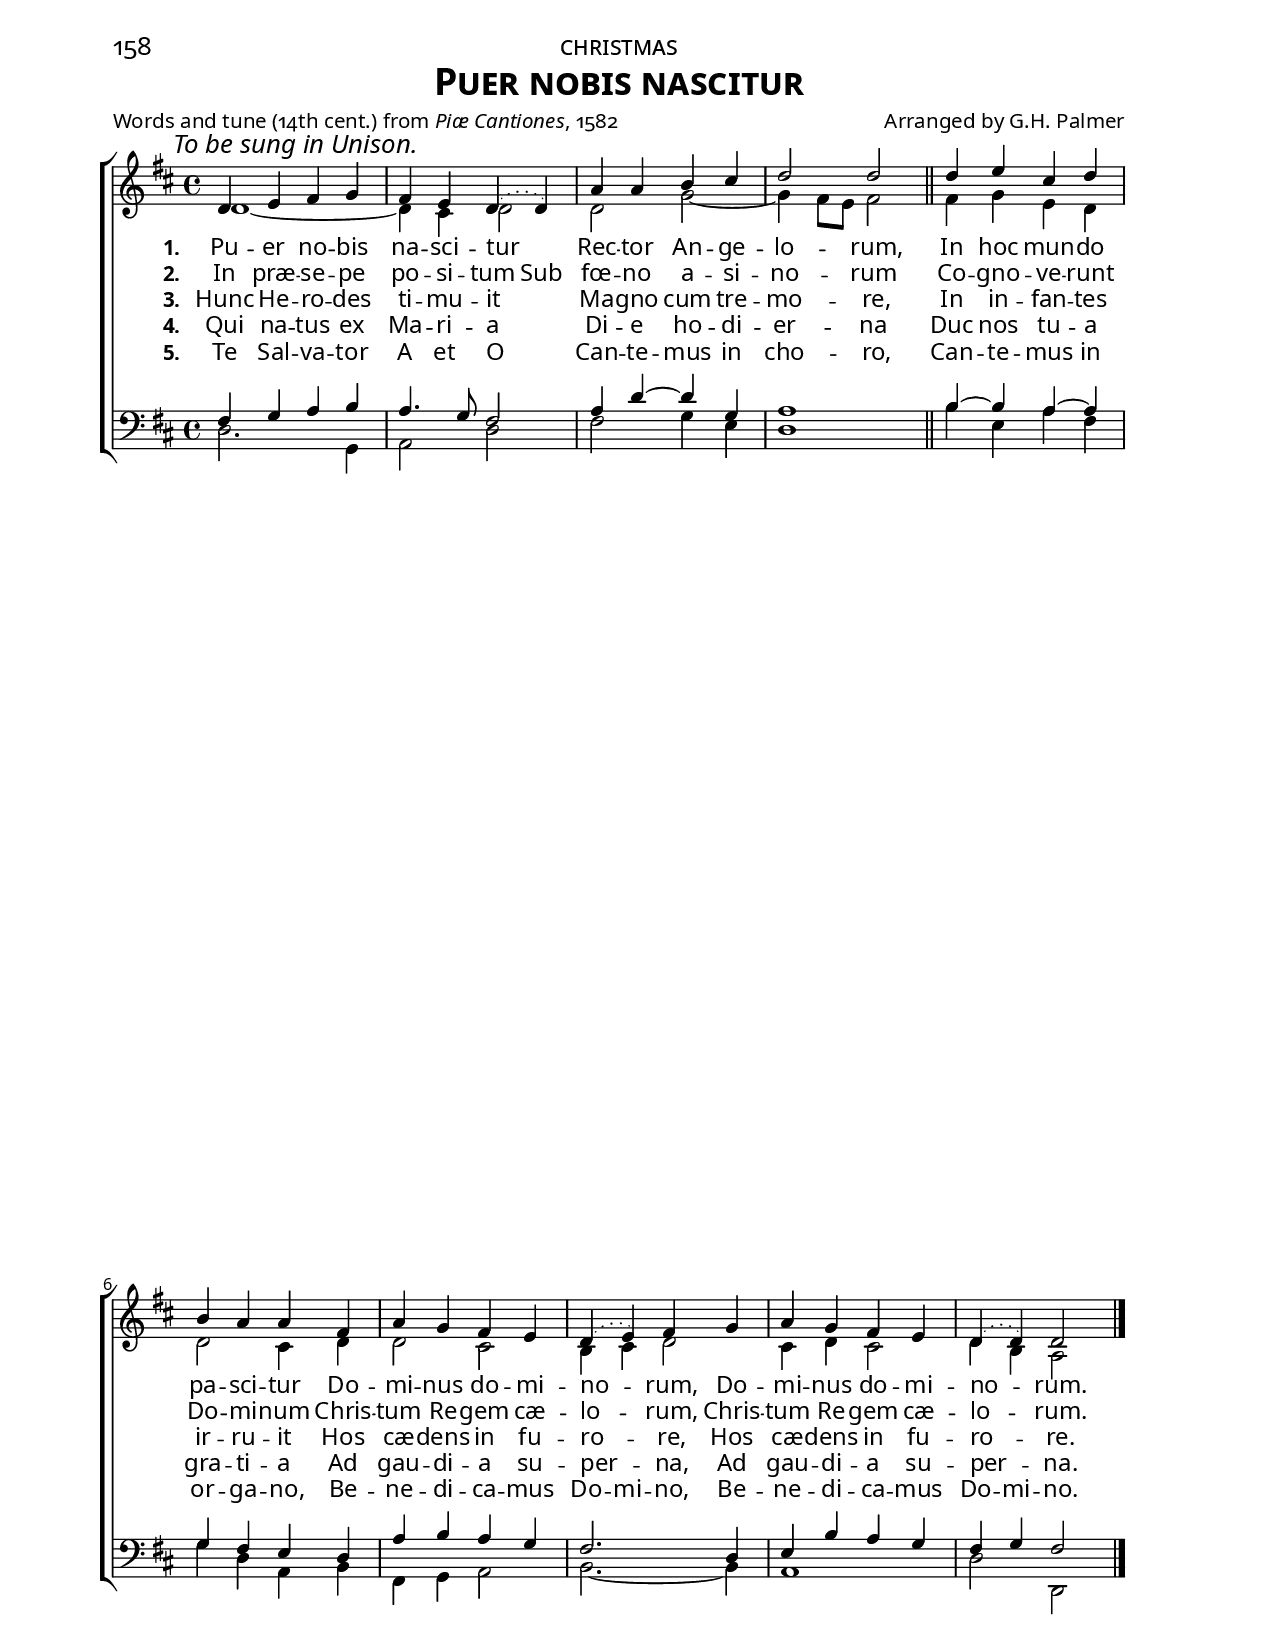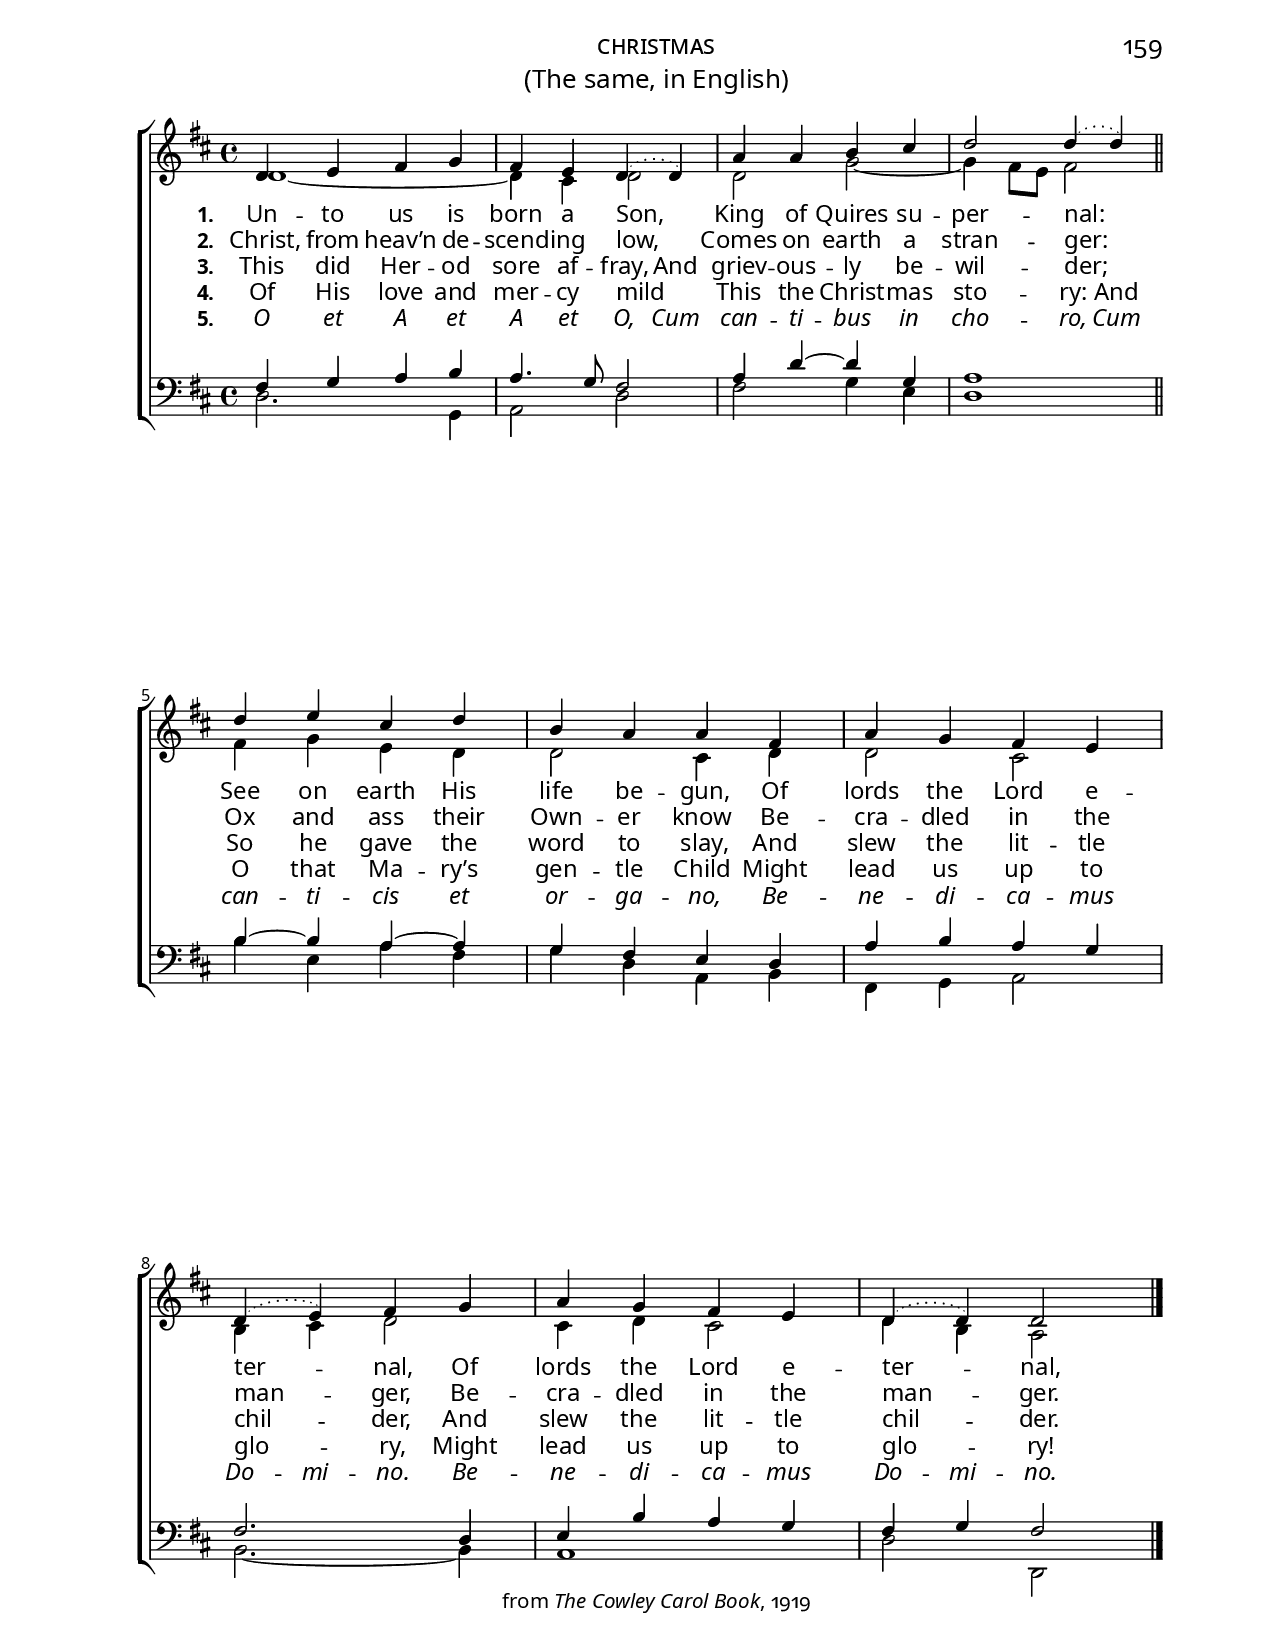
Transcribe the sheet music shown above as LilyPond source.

\version "2.14.2"
\include "util.ly"
\paper {
  print-all-headers = ##t
  paper-height = 11\in
  paper-width = 8.5\in
  indent = 0\in
  %system-system-spacing = #'((basic-distance . 10) (padding . 0))
  system-system-spacing =
    #'((basic-distance . 0)
       (minimum-distance . 0)
       (padding . -10)
       (stretchability . 100))
  score-markup-spacing =
    #'((basic-distance . 0)
       (minimum-distance . 0)
       (padding . 0)
       (stretchability . 75))
  markup-system-spacing = 
    #'((basic-distance . 0)
       (minimum-distance . 0)
       (padding . 0)
       (stretchability . 0))
  last-bottom-spacing = 
    #'((basic-distance . 0)
       (minimum-distance . 0)
       (padding . -0.5)
       (stretchability . 0))
  ragged-last-bottom = ##f
  ragged-bottom = ##f
  two-sided = ##t
  inner-margin = 1\in
  outer-margin = 0.75\in
  top-margin = 0.26\in
  bottom-margin = 0.25\in
  first-page-number = #158
  print-first-page-number = ##t
  headerLine = \markup{\override #'(font-name . "Garamond Premier Pro") \smallCapsOldStyle"christmas"}
  oddHeaderMarkup = \markup\fill-line{
     \override #'(font-name . "Garamond Premier Pro")\abs-fontsize #12.5
     \combine 
        \fill-line{"" \on-the-fly #print-page-number-check-first
        \oldStylePageNum""
        }
        \fill-line{\headerLine}
  }
  evenHeaderMarkup = \markup {
     \override #'(font-name . "Garamond Premier Pro")\abs-fontsize #12.5
     \combine
        \on-the-fly #print-page-number-check-first
        \oldStylePageNum""
        \fill-line{\headerLine}
  }
}
#(set-global-staff-size 18) \paper{ #(define fonts (make-pango-font-tree "Garamond Premier Pro" "Garamond Premier Pro" "Garamond Premier Pro" (/ 18 20))) }
global = {
  \key d \major
  \time 4/4
  \autoBeamOff
  \override DynamicLineSpanner #'staff-padding = #0.0
  \override DynamicLineSpanner #'Y-extent = #'(-1 . 1)
}

sopMusic = \relative c' {
  \once \override Score.RehearsalMark #'self-alignment-X = #LEFT
  \mark \markup\italic"To be sung in Unison."
  d4 e fis g |
  fis e \slurDotted d4( d) |
  a'4 a b cis |
  d2 d2 \bar "||"
  d4 e cis d |
  
  b a a fis |
  a g fis e |
  d( e) fis g |
  a g fis e |
  d4( d) d2 \bar "|."
}
sopWords = \lyricmode {
  
}

altoMusic = \relative c' {
  d1~|
  d4 cis d2 |
  d g~ |
  g4 fis8[ e] fis2 \bar "||"
  fis4 g e d |
  
  d2 cis4 d |
  d2 cis |
  b4 cis d2 |
  cis4 d cis2 |
  d4 b a2 \bar "|."
}
altoWords = \lyricmode {
  \set stanza = #"1. "
  Pu -- er no -- bis na -- sci -- tur
  Rec -- tor An -- ge -- lo -- rum,
  In hoc mun -- do pa -- sci -- tur
  Do -- mi -- nus do -- mi -- no -- rum,
  Do -- mi -- nus do -- mi -- no -- rum.
}
altoWordsII = \lyricmode {
  \set stanza = #"2. "
  \set ignoreMelismata = ##t
  In præ -- se -- pe po -- si -- tum
  Sub fœ -- no
  \unset ignoreMelismata
  a -- si -- no -- rum
  Co -- gno -- ve -- runt Do -- mi -- num
  Chris -- tum Re -- gem cæ -- lo -- rum,
  Chris -- tum Re -- gem cæ -- lo -- rum.
}
altoWordsIII = \lyricmode {
  \set stanza = #"3. "
  Hunc He -- ro -- des ti -- mu -- it
  Ma -- gno cum tre -- mo -- re,
  In in -- fan -- tes ir -- ru -- it
  Hos cæ -- dens in fu -- ro -- re,
  Hos cæ -- dens in fu -- ro -- re.
}
altoWordsIV = \lyricmode {
  \set stanza = #"4. "
  Qui na -- tus ex Ma -- ri -- a
  Di -- e ho -- di -- er -- na
  Duc nos tu -- a gra -- ti -- a
  Ad gau -- di -- a su -- per -- na,
  Ad gau -- di -- a su -- per -- na.
}
altoWordsV = \lyricmode {
  \set stanza = #"5. "
  Te Sal -- va -- tor A et O
  Can -- te -- mus in cho -- ro,
  Can -- te -- mus in or -- ga -- no,
  \set ignoreMelismata = ##t
  Be -- ne -- di -- ca -- mus Do -- mi -- no,
  Be -- ne -- di -- ca -- mus Do -- mi -- no.
}
altoWordsVI = \lyricmode {
  \set stanza = #"6. "
  \set ignoreMelismata = ##t
}
tenorMusic = \relative c' {
  fis,4 g a b |
  a4. g8 fis2 |
  a4 d~ d g, |
  a1 \bar "||"
  b4~b a~ a |
  
  g fis e d |
  a' b a g |
  fis2. d4 |
  e b' a g |
  fis g fis2 \bar "|."
}
tenorWords = \lyricmode {

}

bassMusic = \relative c {
  d2. g,4 |
  a2 d |
  fis g4 e |
  d1 \bar "||"
  b'4 e, a fis |
  
  g d a b |
  fis g a2 |
  b2.~ b4 |
  a1 |
  d2 d, \bar "|."
}
bassWords = \lyricmode {

}

pianoRH = \relative c' {
  
}
pianoLH = \relative c' {
  
}

\score {
  <<
   \new ChoirStaff <<
    \new Staff = women <<
      \new Voice = "sopranos" { \voiceOne << \global \sopMusic >> }
      \new Voice = "altos" { \voiceTwo << \global \altoMusic >> }
    >>
    \new Lyrics \with { alignAboveContext = #"women" \override VerticalAxisGroup #'nonstaff-relatedstaff-spacing = #'((basic-distance . 1))} \lyricsto "sopranos" \sopWords
    \new Lyrics = "altosVI"  \with { alignBelowContext = #"women" } \lyricsto "sopranos" \altoWordsVI
    \new Lyrics = "altosV"  \with { alignBelowContext = #"women" } \lyricsto "sopranos" \altoWordsV
    \new Lyrics = "altosIV"  \with { alignBelowContext = #"women" } \lyricsto "sopranos" \altoWordsIV
    \new Lyrics = "altosIII"  \with { alignBelowContext = #"women" } \lyricsto "sopranos" \altoWordsIII
    \new Lyrics = "altosII"  \with { alignBelowContext = #"women" } \lyricsto "sopranos" \altoWordsII
    \new Lyrics = "altos"  \with { alignBelowContext = #"women" } \lyricsto "sopranos" \altoWords
   \new Staff = men <<
      \clef bass
      \new Voice = "tenors" { \voiceOne << \global \tenorMusic >> }
      \new Voice = "basses" { \voiceTwo << \global \bassMusic >> }
    >>
    \new Lyrics \with { alignAboveContext = #"men" \override VerticalAxisGroup #'nonstaff-relatedstaff-spacing = #'((basic-distance . 1)) } \lyricsto "tenors" \tenorWords
    \new Lyrics \with { alignBelowContext = #"men" \override VerticalAxisGroup #'nonstaff-relatedstaff-spacing = #'((basic-distance . 1)) } \lyricsto "basses" \bassWords
  >>
%    \new PianoStaff << \new Staff { \new Voice { \pianoRH } } \new Staff { \clef "bass" \pianoLH } >>
  >>
  \layout {
  \context {
    \Lyrics
    \override LyricText #'font-size = #1.3
  }
%6.14 \context {\Lyrics\override LyricText #'font-size = #0.9 }
    \context {
      \Score
      %\override SpacingSpanner #'base-shortest-duration = #(ly:make-moment 1 8)
      %\override SpacingSpanner #'common-shortest-duration = #(ly:make-moment 1 4)
    }
    \context {
      % Remove all empty staves
      % \Staff \RemoveEmptyStaves \override VerticalAxisGroup #'remove-first = ##t
    }
    \context {
      \Lyrics
      \override LyricText #'X-offset = #center-on-word
    }
  }
  \header {
    title = \markup{\override #'(font-name . "Garamond Premier Pro Semibold"){ \abs-fontsize #18 \smallCapsOldStyle"Puer nobis nascitur"}}
    poet = \markup\concat{\oldStyleNum"Words and tune (14th cent.) from " \italic"Piæ Cantiones" \oldStyleNum", 1582"}
    composer = \markup\oldStyleNum"Arranged by G.H. Palmer"
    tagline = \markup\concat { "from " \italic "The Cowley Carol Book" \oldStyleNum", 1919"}
  }
}












global = {
  \key d \major
  \time 4/4
  \autoBeamOff
  \override DynamicLineSpanner #'staff-padding = #0.0
  \override DynamicLineSpanner #'Y-extent = #'(-1 . 1)
}

sopMusic = \relative c' {
  d4 e fis g |
  fis e \slurDotted d4( d) |
  a'4 a b cis |
  d2 d4( d) \bar "||"
  d4 e cis d |
  
  b a a fis |
  a g fis e |
  d( e) fis g |
  a g fis e |
  d4( d) d2 \bar "|."
}
sopWords = \lyricmode {
  
}

altoMusic = \relative c' {
  d1~|
  d4 cis d2 |
  d g~ |
  g4 fis8[ e] fis2 \bar "||"
  fis4 g e d |
  
  d2 cis4 d |
  d2 cis |
  b4 cis d2 |
  cis4 d cis2 |
  d4 b a2 \bar "|."
}
altoWords = \lyricmode {
  \set stanza = #"1. "
  \set ignoreMelismata = ##t
  Un -- to us is born a Son, _
  King of Quires su -- per -- nal: _
  \unset ignoreMelismata
  See on earth His life be -- gun,
  Of lords the Lord e -- ter -- nal,
  Of lords the Lord e -- ter -- nal,
}
altoWordsII = \lyricmode {
  \set stanza = #"2. "
  Christ, from heav’n de -- scend -- ing low,
  Comes on earth a stran -- ger:
  Ox and ass their Own -- er know
  Be -- cra -- dled in the man -- ger,
  Be -- cra -- dled in the man -- ger.

}
altoWordsIII = \lyricmode {
  \set stanza = #"3. "
  \set ignoreMelismata = ##t
  This did Her -- od sore af -- fray,
  \unset ignoreMelismata
  And griev -- ous -- ly be -- wil -- der;
  So he gave the word to slay,
  And slew the lit -- tle chil -- der,
  And slew the lit -- tle chil -- der.
}
altoWordsIV = \lyricmode {
  \set stanza = #"4. "
  Of His love and mer -- cy mild
  \set ignoreMelismata = ##t
  This the Christ -- mas sto -- ry:
  \unset ignoreMelismata
  And O that Ma -- ry’s gen -- tle Child
  Might lead us up to glo -- ry,
  Might lead us up to glo -- ry!
  
}
altoWordsV = \lyricmode {
  \set stanza = #"5. "
  \set ignoreMelismata = ##t
  \markup\italic O \markup\italic et \markup\italic A \markup\italic et \markup\italic A \markup\italic et \markup\italic O,
  \markup\italic Cum \markup\italic can -- \markup\italic ti -- \markup\italic bus \markup\italic in \markup\italic cho -- \markup\italic ro,
  \markup\italic Cum \markup\italic can -- \markup\italic ti -- \markup\italic cis \markup\italic et \markup\italic or -- \markup\italic ga -- \markup\italic no,
  \markup\italic Be -- \markup\italic ne -- \markup\italic di -- \markup\italic ca -- \markup\italic mus \markup\italic Do -- \markup\italic mi -- \markup\italic no.
  \markup\italic Be -- \markup\italic ne -- \markup\italic di -- \markup\italic ca -- \markup\italic mus \markup\italic Do -- \markup\italic mi -- \markup\italic no.
}
altoWordsVI = \lyricmode {
  \set stanza = #"6. "
  \set ignoreMelismata = ##t
}
tenorMusic = \relative c' {
  fis,4 g a b |
  a4. g8 fis2 |
  a4 d~ d g, |
  a1 \bar "||"
  b4~b a~ a |
  
  g fis e d |
  a' b a g |
  fis2. d4 |
  e b' a g |
  fis g fis2 \bar "|."
}
tenorWords = \lyricmode {

}

bassMusic = \relative c {
  d2. g,4 |
  a2 d |
  fis g4 e |
  d1 \bar "||"
  b'4 e, a fis |
  
  g d a b |
  fis g a2 |
  b2.~ b4 |
  a1 |
  d2 d, \bar "|."
}
bassWords = \lyricmode {

}

pianoRH = \relative c' {
  
}
pianoLH = \relative c' {
  
}

\score {
  <<
   \new ChoirStaff <<
    \new Staff = women <<
      \new Voice = "sopranos" { \voiceOne << \global \sopMusic >> }
      \new Voice = "altos" { \voiceTwo << \global \altoMusic >> }
    >>
    \new Lyrics \with { alignAboveContext = #"women" \override VerticalAxisGroup #'nonstaff-relatedstaff-spacing = #'((basic-distance . 1))} \lyricsto "sopranos" \sopWords
    \new Lyrics = "altosVI"  \with { alignBelowContext = #"women" } \lyricsto "sopranos" \altoWordsVI
    \new Lyrics = "altosV"  \with { alignBelowContext = #"women" } \lyricsto "sopranos" \altoWordsV
    \new Lyrics = "altosIV"  \with { alignBelowContext = #"women" } \lyricsto "sopranos" \altoWordsIV
    \new Lyrics = "altosIII"  \with { alignBelowContext = #"women" } \lyricsto "sopranos" \altoWordsIII
    \new Lyrics = "altosII"  \with { alignBelowContext = #"women" } \lyricsto "sopranos" \altoWordsII
    \new Lyrics = "altos"  \with { alignBelowContext = #"women" } \lyricsto "sopranos" \altoWords
   \new Staff = men <<
      \clef bass
      \new Voice = "tenors" { \voiceOne << \global \tenorMusic >> }
      \new Voice = "basses" { \voiceTwo << \global \bassMusic >> }
    >>
    \new Lyrics \with { alignAboveContext = #"men" \override VerticalAxisGroup #'nonstaff-relatedstaff-spacing = #'((basic-distance . 1)) } \lyricsto "tenors" \tenorWords
    \new Lyrics \with { alignBelowContext = #"men" \override VerticalAxisGroup #'nonstaff-relatedstaff-spacing = #'((basic-distance . 1)) } \lyricsto "basses" \bassWords
  >>
%    \new PianoStaff << \new Staff { \new Voice { \pianoRH } } \new Staff { \clef "bass" \pianoLH } >>
  >>
  \layout {
  \context {
    \Lyrics
    \override LyricText #'font-size = #1.3
  }
%6.14 \context {\Lyrics\override LyricText #'font-size = #0.9 }
    #(define fonts (make-pango-font-tree "Garamond Premier Pro" "Garamond Premier Pro" "Garamond Premier Pro" (/ 18 20)))
    \context {
      \Score
      %\override SpacingSpanner #'base-shortest-duration = #(ly:make-moment 1 8)
      %\override SpacingSpanner #'common-shortest-duration = #(ly:make-moment 1 4)
    }
    \context {
      % Remove all empty staves
      % \Staff \RemoveEmptyStaves \override VerticalAxisGroup #'remove-first = ##t
    }
    \context {
      \Lyrics
      \override LyricText #'X-offset = #center-on-word
    }
  }
  \header {
    %title = \markup{\override #'(font-name . "Garamond Premier Pro Semibold"){ \abs-fontsize #18 \smallCapsOldStyle"Unto us is born a Son"}}
    subtitle = \markup{\override #'(font-name . "Garamond Premier Pro"){ \abs-fontsize #12.5 "(The same, in English)"}}
    %poet = \markup{\oldStyleNum"Words and tune (14th cent.) from" \italic"Piæ Cantiones," 1582}
    %composer = \markup\oldStyleNum"Arranged by G.H. Palmer"
  }
}
\header{    tagline = \markup\concat { "from " \italic "The Cowley Carol Book" \oldStyleNum", 1919"}}

